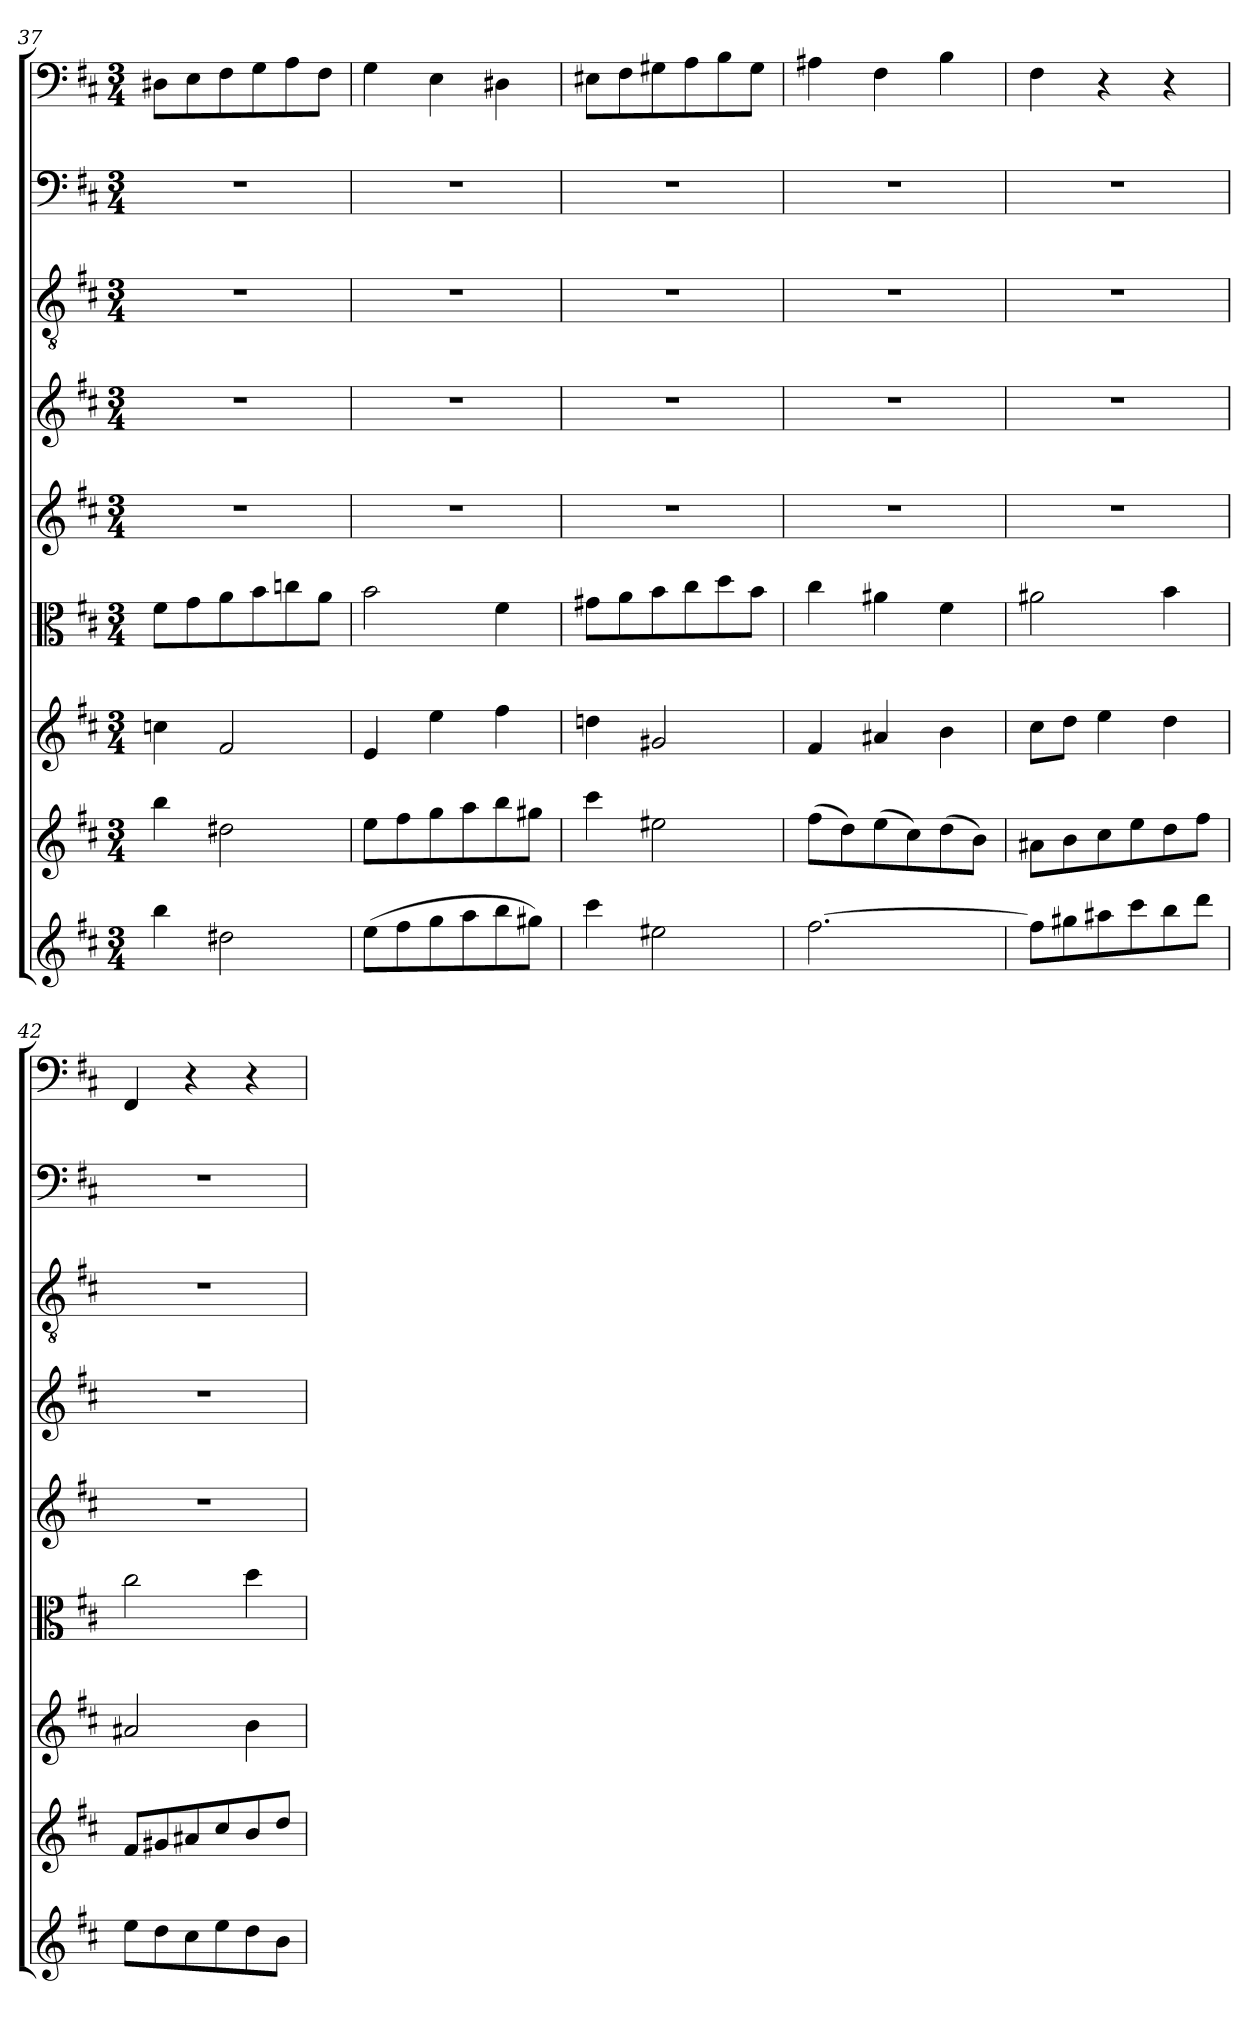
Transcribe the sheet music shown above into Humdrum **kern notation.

**kern	**kern	**kern	**kern	**kern	**kern	**kern	**kern	**kern
*part9	*part8	*part7	*part6	*part5	*part4	*part3	*part2	*part1
*staff9	*staff8	*staff7	*staff6	*staff5	*staff4	*staff3	*staff2	*staff1
*clefG2	*clefG2	*clefG2	*clefC3	*clefG2	*clefG2	*clefGv2	*clefF4	*clefF4
*k[f#c#]	*k[f#c#]	*k[f#c#]	*k[f#c#]	*k[f#c#]	*k[f#c#]	*k[f#c#]	*k[f#c#]	*k[f#c#]
*b:	*b:	*b:	*b:	*b:	*b:	*b:	*b:	*b:
*M3/4	*M3/4	*M3/4	*M3/4	*M3/4	*M3/4	*M3/4	*M3/4	*M3/4
=37	=37	=37	=37	=37	=37	=37	=37	=37
4bb\	4bb\	4ccn\	8f#\L	2.r	2.r	2.r	2.r	8D#X\L
.	.	.	8g\	.	.	.	.	8E\
2dd#X\	2dd#X\	2f#/	8a\	.	.	.	.	8F#\
.	.	.	8b\	.	.	.	.	8G\
.	.	.	8ccn\	.	.	.	.	8A\
.	.	.	8a\J	.	.	.	.	8F#\J
=38	=38	=38	=38	=38	=38	=38	=38	=38
(8ee\L	8ee\L	4e/	2b\	2.r	2.r	2.r	2.r	4G\
8ff#\	8ff#\	.	.	.	.	.	.	.
8gg\	8gg\	4ee\	.	.	.	.	.	4E\
8aa\	8aa\	.	.	.	.	.	.	.
8bb\	8bb\	4ff#\	4f#\	.	.	.	.	4D#X\
8gg#X\J)	8gg#X\J	.	.	.	.	.	.	.
=39	=39	=39	=39	=39	=39	=39	=39	=39
4ccc#\	4ccc#\	4ddn\	8g#X\L	2.r	2.r	2.r	2.r	8E#X\L
.	.	.	8a\	.	.	.	.	8F#\
2ee#X\	2ee#X\	2g#X/	8b\	.	.	.	.	8G#X\
.	.	.	8cc#\	.	.	.	.	8A\
.	.	.	8dd\	.	.	.	.	8B\
.	.	.	8b\J	.	.	.	.	8G#\J
=40	=40	=40	=40	=40	=40	=40	=40	=40
[2.ff#\	(8ff#\L	4f#/	4cc#\	2.r	2.r	2.r	2.r	4A#X\
.	8dd\)	.	.	.	.	.	.	.
.	(8ee\	4a#X/	4a#X\	.	.	.	.	4F#\
.	8cc#\)	.	.	.	.	.	.	.
.	(8dd\	4b\	4f#\	.	.	.	.	4B\
.	8b\J)	.	.	.	.	.	.	.
=41	=41	=41	=41	=41	=41	=41	=41	=41
8ff#\L]	8a#X\L	8cc#\L	2a#X\	2.r	2.r	2.r	2.r	4F#\
8gg#X\	8b\	8dd\J	.	.	.	.	.	.
8aa#X\	8cc#\	4ee\	.	.	.	.	.	4r
8ccc#\	8ee\	.	.	.	.	.	.	.
8bb\	8dd\	4dd\	4b\	.	.	.	.	4r
8ddd\J	8ff#\J	.	.	.	.	.	.	.
=42	=42	=42	=42	=42	=42	=42	=42	=42
8ee\L	8f#/L	2a#X/	2cc#\	2.r	2.r	2.r	2.r	4FF#/
8dd\	8g#X/	.	.	.	.	.	.	.
8cc#\	8a#X/	.	.	.	.	.	.	4r
8ee\	8cc#/	.	.	.	.	.	.	.
8dd\	8b/	4b\	4dd\	.	.	.	.	4r
8b\J	8dd/J	.	.	.	.	.	.	.
=	=	=	=	=	=	=	=	=
*-	*-	*-	*-	*-	*-	*-	*-	*-
